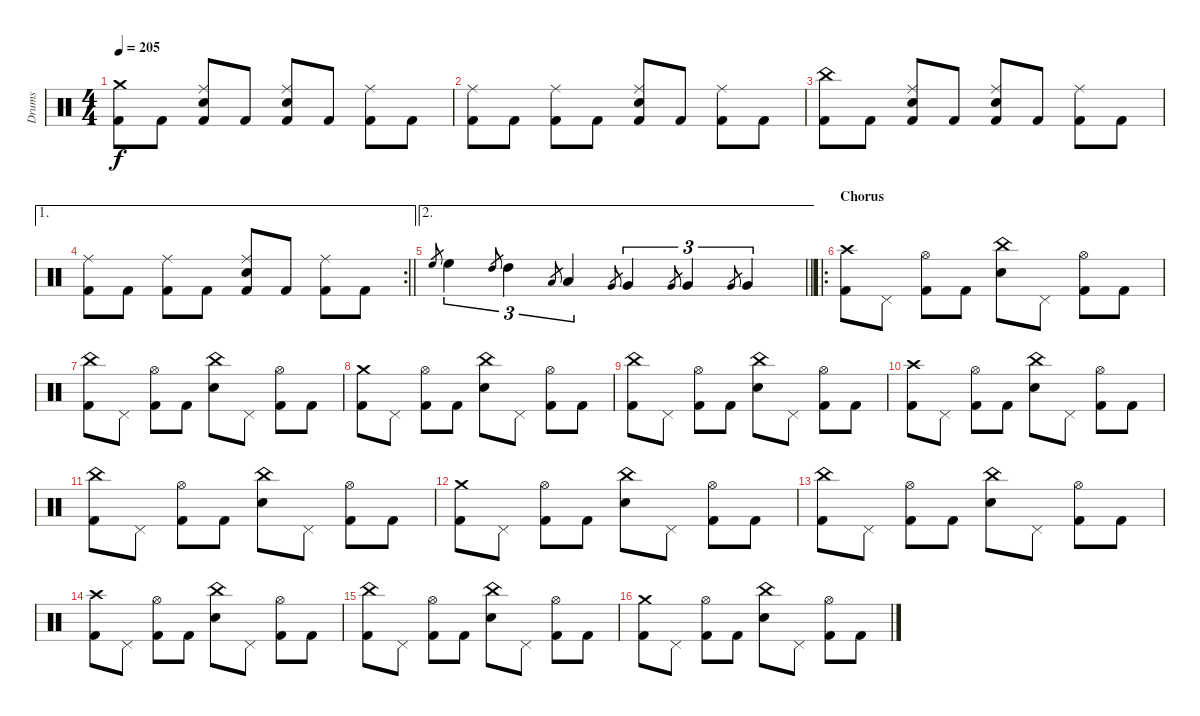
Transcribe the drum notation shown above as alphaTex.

\track ("Drums" "Drums") {instrument percussion}
\staff {score}
\articulation defaults
\ts (4 4)
\tempo 205
\clef neutral
\ks c
("Crash medium (hit)" "Kick (hit) 2").8{dy f} "Kick (hit) 2".8 ("Ride (middle)" "Electric Snare (hit)" "Kick (hit) 2").8 "Kick (hit) 2".8 ("Ride (middle)" "Electric Snare (hit)" "Kick (hit) 2").8 "Kick (hit) 2".8 ("Ride (middle)" "Kick (hit) 2").8 "Kick (hit) 2".8 |
("Ride (middle)" "Kick (hit) 2").8 "Kick (hit) 2".8 ("Ride (middle)" "Kick (hit) 2").8 "Kick (hit) 2".8 ("Ride (middle)" "Electric Snare (hit)" "Kick (hit) 2").8 "Kick (hit) 2".8 ("Ride (middle)" "Kick (hit) 2").8 "Kick (hit) 2".8 |
("China (hit)" "Kick (hit) 2").8 "Kick (hit) 2".8 ("Ride (middle)" "Electric Snare (hit)" "Kick (hit) 2").8 "Kick (hit) 2".8 ("Ride (middle)" "Electric Snare (hit)" "Kick (hit) 2").8 "Kick (hit) 2".8 ("Ride (middle)" "Kick (hit) 2").8 "Kick (hit) 2".8 |
\ae 1
\rc 2
\barLineRight lightlight
("Ride (middle)" "Kick (hit) 2").8 "Kick (hit) 2".8 ("Ride (middle)" "Kick (hit) 2").8 "Kick (hit) 2".8 ("Ride (middle)" "Electric Snare (hit)" "Kick (hit) 2").8 "Kick (hit) 2".8 ("Ride (middle)" "Kick (hit) 2").8 "Kick (hit) 2".8 |
\ae 2
\barLineRight lightlight "High Floor Tom (hit)".8{gr} "High Floor Tom (hit)".4{tu (3 2)} "High Tom (hit)".8{gr} "High Tom (hit)".4{tu (3 2)} "Low Tom (hit)".8{gr} "Low Tom (hit)".4{tu (3 2)} "Very Low Tom (hit)".8{gr} "Very Low Tom (hit)".4{tu (3 2)} "Very Low Tom (hit)".8{gr} "Very Low Tom (hit)".4{tu (3 2)} "Very Low Tom (hit)".8{gr} "Very Low Tom (hit)".4{tu (3 2)}
|
\ro
\section ("" "Chorus")
("Crash high (hit)" "Kick (hit) 2").8 "Pedal Hi-Hat (hit)".8 ("Hi-Hat (open)" "Kick (hit) 2").8 "Kick (hit) 2".8 ("China (hit)" "Electric Snare (hit)").8 "Pedal Hi-Hat (hit)".8 ("Hi-Hat (open)" "Kick (hit) 2").8 "Kick (hit) 2".8 |
("China (hit)" "Kick (hit) 2").8 "Pedal Hi-Hat (hit)".8 ("Hi-Hat (open)" "Kick (hit) 2").8 "Kick (hit) 2".8 ("China (hit)" "Electric Snare (hit)").8 "Pedal Hi-Hat (hit)".8 ("Hi-Hat (open)" "Kick (hit) 2").8 "Kick (hit) 2".8 |
("Crash medium (hit)" "Kick (hit) 2").8 "Pedal Hi-Hat (hit)".8 ("Hi-Hat (open)" "Kick (hit) 2").8 "Kick (hit) 2".8 ("China (hit)" "Electric Snare (hit)").8 "Pedal Hi-Hat (hit)".8 ("Hi-Hat (open)" "Kick (hit) 2").8 "Kick (hit) 2".8 |
("China (hit)" "Kick (hit) 2").8 "Pedal Hi-Hat (hit)".8 ("Hi-Hat (open)" "Kick (hit) 2").8 "Kick (hit) 2".8 ("China (hit)" "Electric Snare (hit)").8 "Pedal Hi-Hat (hit)".8 ("Hi-Hat (open)" "Kick (hit) 2").8 "Kick (hit) 2".8 |
("Crash high (hit)" "Kick (hit) 2").8 "Pedal Hi-Hat (hit)".8 ("Hi-Hat (open)" "Kick (hit) 2").8 "Kick (hit) 2".8 ("China (hit)" "Electric Snare (hit)").8 "Pedal Hi-Hat (hit)".8 ("Hi-Hat (open)" "Kick (hit) 2").8 "Kick (hit) 2".8 |
("China (hit)" "Kick (hit) 2").8 "Pedal Hi-Hat (hit)".8 ("Hi-Hat (open)" "Kick (hit) 2").8 "Kick (hit) 2".8 ("China (hit)" "Electric Snare (hit)").8 "Pedal Hi-Hat (hit)".8 ("Hi-Hat (open)" "Kick (hit) 2").8 "Kick (hit) 2".8 |
("Crash medium (hit)" "Kick (hit) 2").8 "Pedal Hi-Hat (hit)".8 ("Hi-Hat (open)" "Kick (hit) 2").8 "Kick (hit) 2".8 ("China (hit)" "Electric Snare (hit)").8 "Pedal Hi-Hat (hit)".8 ("Hi-Hat (open)" "Kick (hit) 2").8 "Kick (hit) 2".8 |
("China (hit)" "Kick (hit) 2").8 "Pedal Hi-Hat (hit)".8 ("Hi-Hat (open)" "Kick (hit) 2").8 "Kick (hit) 2".8 ("China (hit)" "Electric Snare (hit)").8 "Pedal Hi-Hat (hit)".8 ("Hi-Hat (open)" "Kick (hit) 2").8 "Kick (hit) 2".8 |
("Crash high (hit)" "Kick (hit) 2").8 "Pedal Hi-Hat (hit)".8 ("Hi-Hat (open)" "Kick (hit) 2").8 "Kick (hit) 2".8 ("China (hit)" "Electric Snare (hit)").8 "Pedal Hi-Hat (hit)".8 ("Hi-Hat (open)" "Kick (hit) 2").8 "Kick (hit) 2".8 |
("China (hit)" "Kick (hit) 2").8 "Pedal Hi-Hat (hit)".8 ("Hi-Hat (open)" "Kick (hit) 2").8 "Kick (hit) 2".8 ("China (hit)" "Electric Snare (hit)").8 "Pedal Hi-Hat (hit)".8 ("Hi-Hat (open)" "Kick (hit) 2").8 "Kick (hit) 2".8 |
("Crash medium (hit)" "Kick (hit) 2").8 "Pedal Hi-Hat (hit)".8 ("Hi-Hat (open)" "Kick (hit) 2").8 "Kick (hit) 2".8 ("China (hit)" "Electric Snare (hit)").8 "Pedal Hi-Hat (hit)".8 ("Hi-Hat (open)" "Kick (hit) 2").8 "Kick (hit) 2".8
